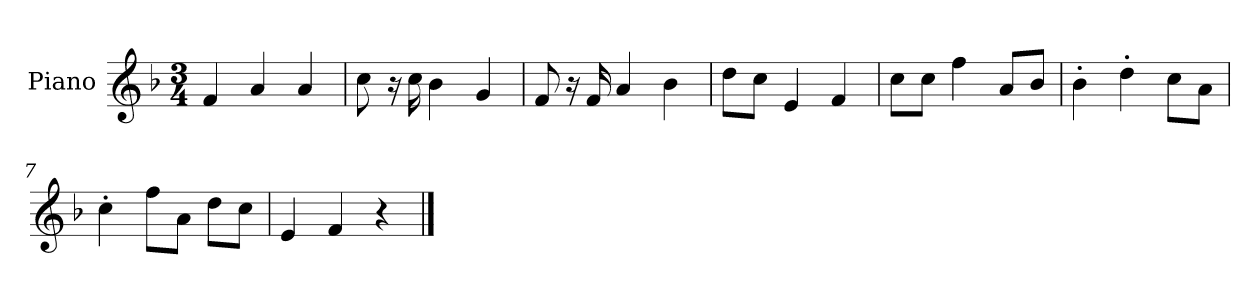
**kern
*part1
*staff1
*I"Piano
*I'P-no
*clefG2
*k[b-]
*M3/4
*MM180
=1
4f/
4a/
4a/
=2
8cc\
16r
16cc\
4b-\
4g/
=3
8f/
16r
16f/
4a/
4b-\
=4
8dd\L
8cc\J
4e/
4f/
=5
8cc\L
8cc\J
4ff\
8a/L
8b-/J
=6
4b-'\
4dd'\
8cc\L
8a\J
=7
4cc'\
8ff\L
8a\J
8dd\L
8cc\J
=8
4e/
4f/
4r
==
*-
